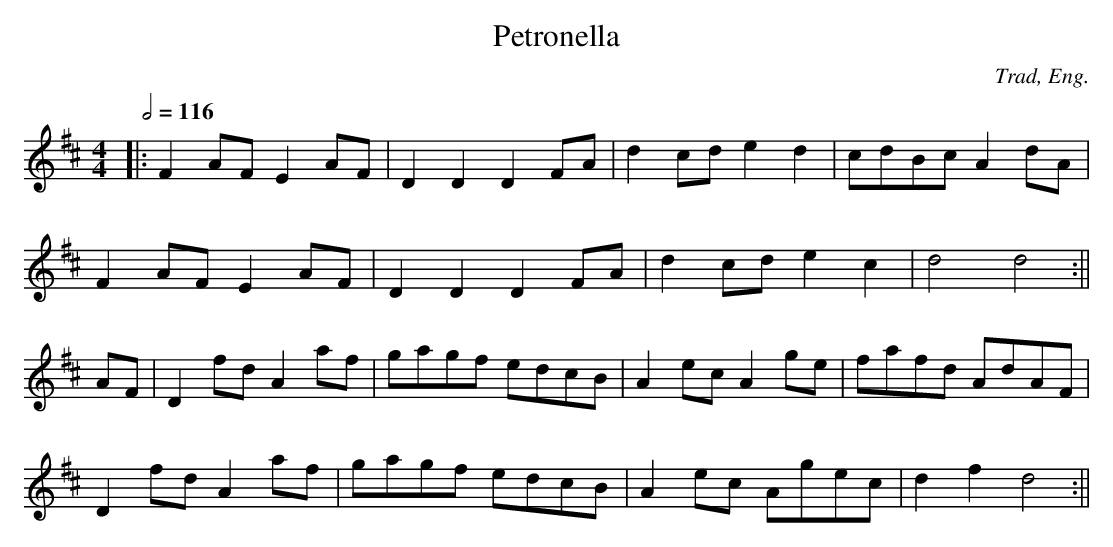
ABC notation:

X:1
T:Petronella
C:Trad, Eng.
M:4/4
L:1/8
Q:1/2=116
K:D
 |: F2 AF E2 AF | D2 D2 D2 FA | d2 cd e2 d2 | cdBc A2 dA |
  F2 AF E2 AF | D2 D2 D2 FA | d2 cd e2 c2 | d4 d4 :||
  AF | D2 fd A2 af | gagf edcB | A2 ec A2 ge |  fafd AdAF |
 D2 fd A2 af | gagf edcB | A2 ec Agec | d2 f2 d4 :||
